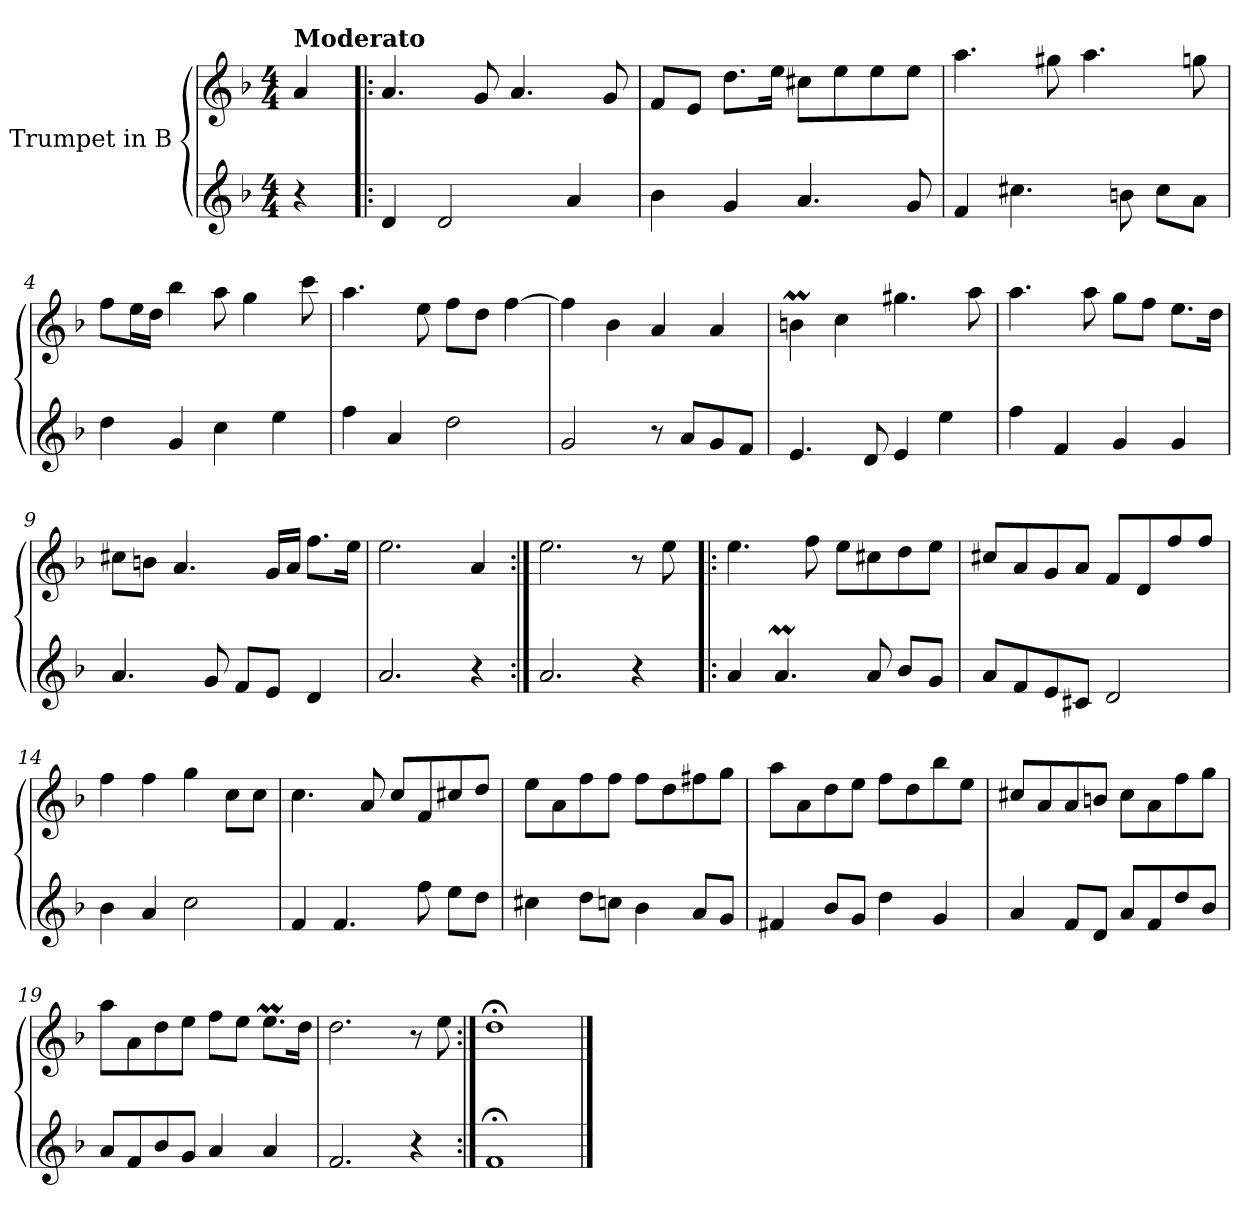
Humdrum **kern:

**kern	**kern
*part2	*part1
*staff2	*staff1
*I"Trumpet in Bb 2	*I"Trumpet in Bb 1
*clefG2	*clefG2
*ITrd1c2	*ITrd1c2
*k[b-e-a-]	*k[b-e-a-]
*E-:	*E-:
*M4/4	*M4/4
*MM90	*MM90
=	=
!	!LO:TX:a:B:t=Moderato
4r	4g/
=1!|:	=1!|:
4c/	4.g/
2c/	.
.	8f/
.	4.g/
4g/	.
.	8f/
=2	=2
4a-\	8e-/L
.	8d/J
4f/	8.cc\L
.	16dd\Jk
4.g/	8bn\L
.	8dd\
.	8dd\
8f/	8dd\J
=3	=3
4e-/	4.gg\
4.bn\	.
.	8ff#X\
.	4.gg\
8an\	.
8b\L	.
8g\J	8ffn\
=4	=4
4cc\	8ee-\L
.	16dd\L
.	16cc\JJ
4f/	4aa-\
4b-\	8gg\
.	4ff\
4dd\	.
.	8bb-\
!!LO:LB:g=z
=5	=5
4ee-\	4.gg\
4g/	.
.	8dd\
2cc\	8ee-\L
.	8cc\J
.	[4ee-\
=6	=6
2f/	4ee-\]
.	4a-\
8r	4g/
8g/L	.
8f/	4g/
8e-/J	.
=7	=7
4.d/	4anm\
.	4b-\
8c/	.
4d/	4.ff#X\
4dd\	.
.	8gg\
=8	=8
4ee-\	4.gg\
4e-/	.
.	8gg\
4f/	8ff\L
.	8ee-\J
4f/	8.dd\L
.	16cc\Jk
=9	=9
4.g/	8bn\L
.	8an\J
.	4.g/
8f/	.
8e-/L	.
8d/J	16f/LL
.	16g/JJ
4c/	8.ee-\L
.	16dd\Jk
!!LO:LB:g=z
=10	=10
2.g/	2.dd\
4r	4g/
=11:|!	=11:|!
2.g/	2.dd\
4r	8r
.	8dd\
=12!|:	=12!|:
4g/	4.dd\
4.gm/	.
.	8ee-\
.	8dd\L
8g/	8bn\
8a-/L	8cc\
8f/J	8dd\J
=13	=13
8g/L	8bn/L
8e-/	8g/
8d/	8f/
8Bn/J	8g/J
2c/	8e-/L
.	8c/
.	8ee-/
.	8ee-/J
=14	=14
4a-\	4ee-\
4g/	4ee-\
2b-\	4ff\
.	8b-\L
.	8b-\J
!!LO:LB:g=z
=15	=15
4e-/	4.b-\
4.e-/	.
.	8g/
.	8b-/L
8ee-\	8e-/
8dd\L	8bn/
8cc\J	8cc/J
=16	=16
4bn\	8dd\L
.	8g\
8cc\L	8ee-\
8b-X\J	8ee-\J
4a-\	8ee-\L
.	8cc\
8g/L	8een\
8f/J	8ff\J
=17	=17
4en/	8gg\L
.	8g\
8a-/L	8cc\
8f/J	8dd\J
4cc\	8ee-\L
.	8cc\
4f/	8aa-\
.	8dd\J
!!LO:LB:g=z
=18	=18
4g/	8bn/L
.	8g/
8e-/L	8g/
8c/J	8an/J
8g/L	8b\L
8e-/	8g\
8cc/	8ee-\
8a-/J	8ff\J
=19	=19
8g/L	8gg\L
8e-/	8g\
8a-/	8cc\
8f/J	8dd\J
4g/	8ee-\L
.	8dd\J
4g/	8.ddm\L
.	16cc\Jk
=20	=20
2.e-/	2.cc\
4r	8r
.	8dd\
=21:|!	=21:|!
1e-;<	1cc;<
==	==
*-	*-
